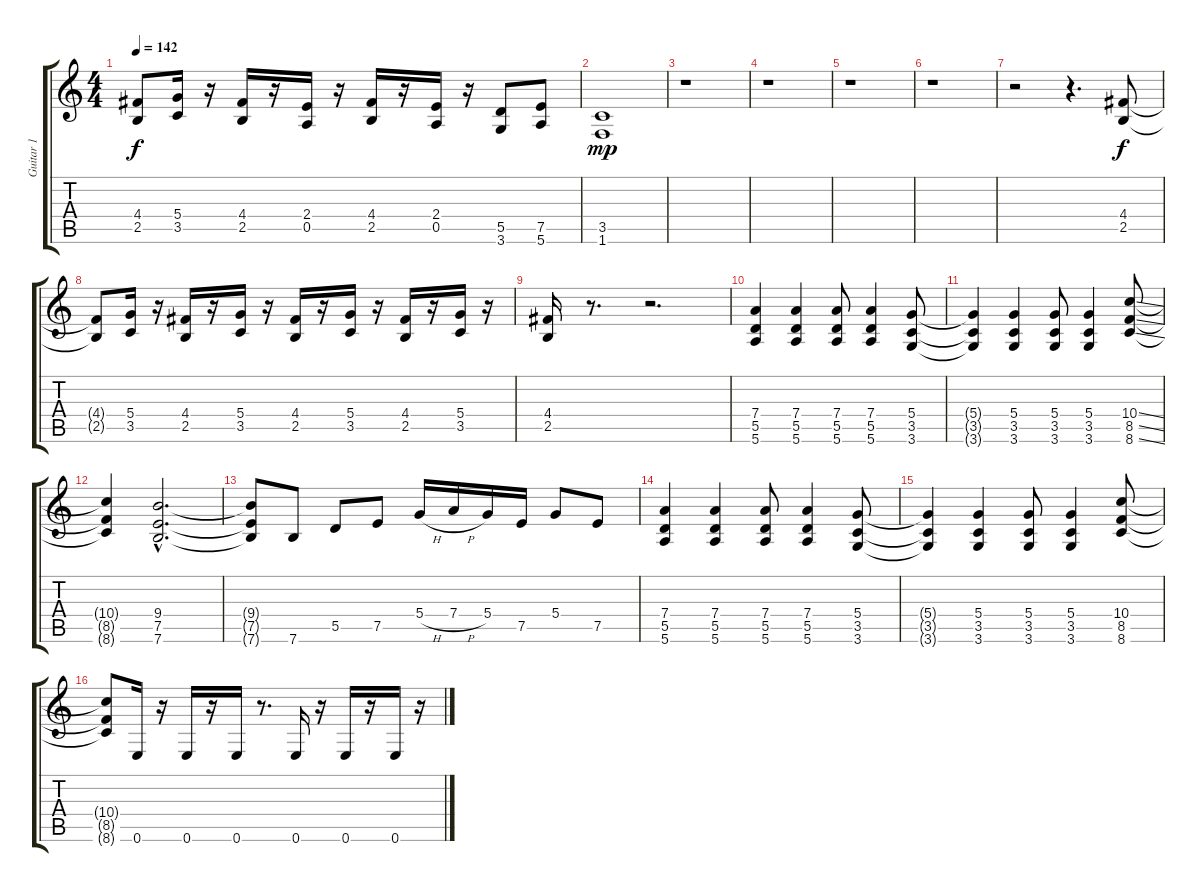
\track ("Guitar 1" "Guitar 1") {instrument overdrivenguitar}
\staff {score tabs}
\tuning (E4 B3 G3 D3 A2 E2) {hide}
\ts (4 4)
\tempo 142
\clef g2
\ks c
(4.4{t} 2.5{t}).8{dy f} (5.4 3.5).16 r.16 (4.4 2.5).16 r.16 (2.4 0.5).16 r.16 (4.4 2.5).16 r.16 (2.4 0.5).16 r.16 (5.5 3.6).8 (7.5 5.6).8 |
(3.5 1.6).1{dy mp} |
r.1 |
r.1 |
r.1 |
r.1 |
r.2 r.4{d} (4.4 2.5).8{dy f} |
(4.4{t} 2.5{t}).8 (5.4 3.5).16 r.16 (4.4 2.5).16 r.16 (5.4 3.5).16 r.16 (4.4 2.5).16 r.16 (5.4 3.5).16 r.16 (4.4 2.5).16 r.16 (5.4 3.5).16 r.16 |
(4.4 2.5).16 r.8{d} r.2{d} |
(7.4 5.5 5.6).4 (7.4 5.5 5.6).4 (7.4 5.5 5.6).8 (7.4 5.5 5.6).4 (5.4 3.5 3.6).8 |
(5.4{t} 3.5{t} 3.6{t}).4 (5.4 3.5 3.6).4 (5.4 3.5 3.6).8 (5.4 3.5 3.6).4 (10.4{ss} 8.5{ss} 8.6{ss}).8 |
(10.4{t} 8.5{t} 8.6{t}).4 (9.4{hac} 7.5{hac} 7.6{hac}).2{d} |
(9.4{t} 7.5{t} 7.6{t}).8 7.6.8 5.5.8 7.5.8 5.4{h}.16 7.4{h}.16 5.4.16 7.5.16 5.4.8 7.5.8 |
(7.4 5.5 5.6).4 (7.4 5.5 5.6).4 (7.4 5.5 5.6).8 (7.4 5.5 5.6).4 (5.4 3.5 3.6).8 |
(5.4{t} 3.5{t} 3.6{t}).4 (5.4 3.5 3.6).4 (5.4 3.5 3.6).8 (5.4 3.5 3.6).4 (10.4 8.5 8.6).8 |
(10.4{t} 8.5{t} 8.6{t}).8 0.6.16 r.16 0.6.16 r.16 0.6.16 r.8{d} 0.6.16 r.16 0.6.16 r.16 0.6.16 r.16
